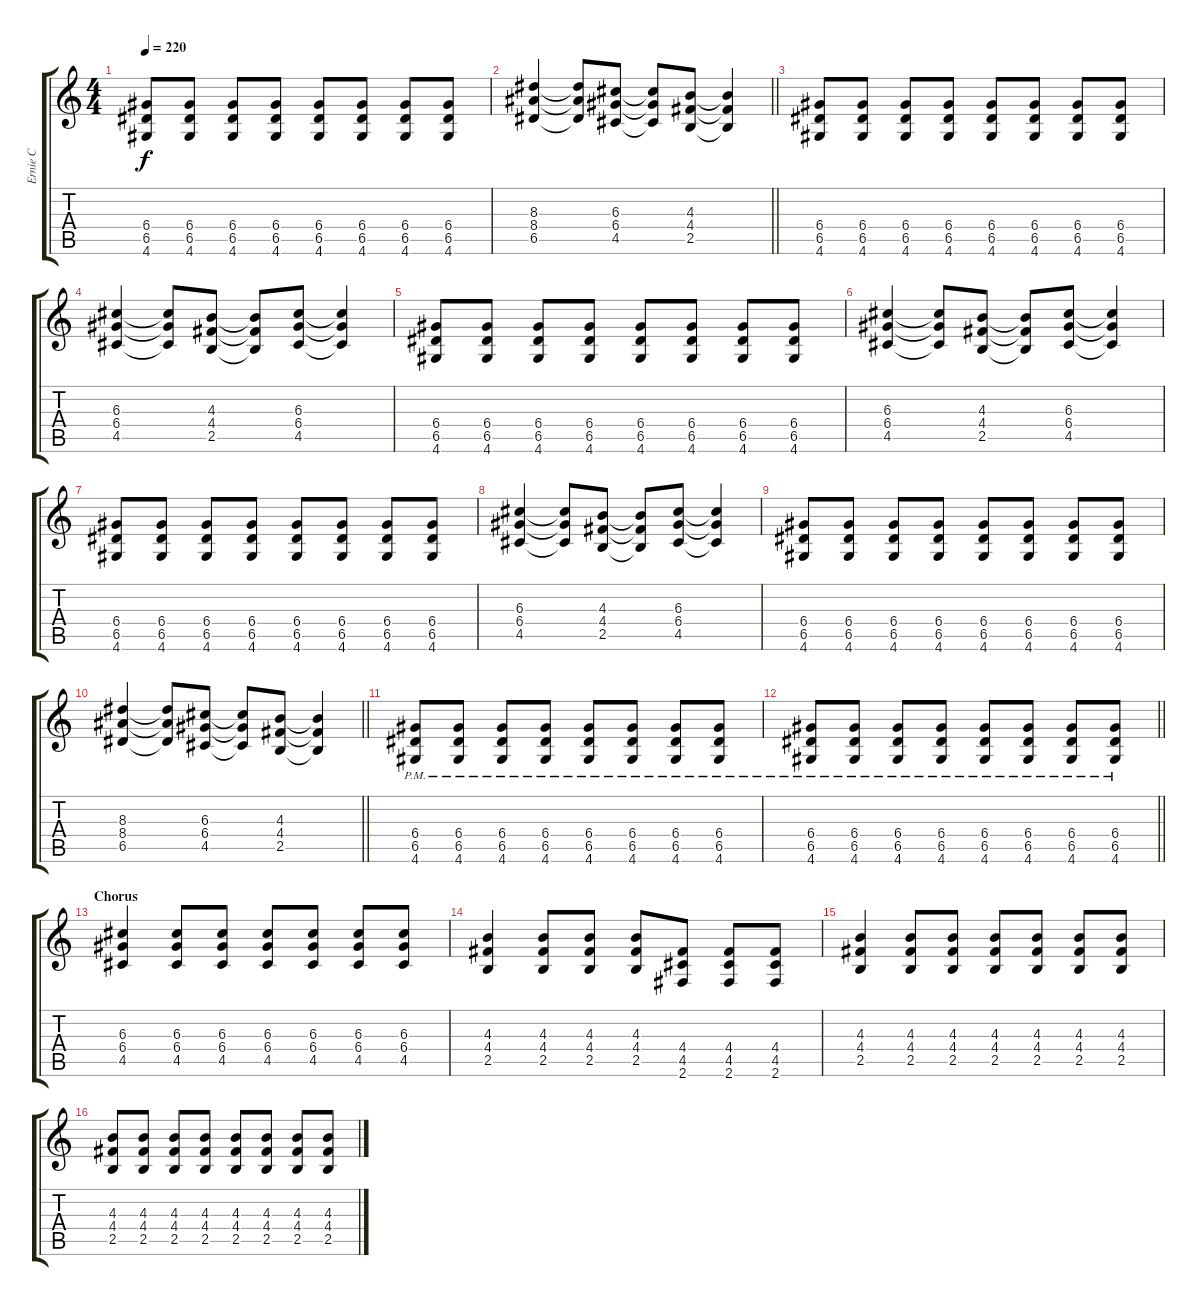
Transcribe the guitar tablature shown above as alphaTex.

\track ("Ernie C" "Ernie C") {instrument distortionguitar}
\staff {score tabs}
\tuning (E4 B3 G3 D3 A2 E2) {hide}
\ts (4 4)
\tempo 220
\clef g2
\ks c
(6.4 6.5 4.6).8{dy f} (6.4 6.5 4.6).8 (6.4 6.5 4.6).8 (6.4 6.5 4.6).8 (6.4 6.5 4.6).8 (6.4 6.5 4.6).8 (6.4 6.5 4.6).8 (6.4 6.5 4.6).8 |
\barLineRight lightlight
(8.3 8.4 6.5).4 (8.3{t} 8.4{t} 6.5{t}).8 (6.3 6.4 4.5).8 (6.3{t} 6.4{t} 4.5{t}).8 (4.3 4.4 2.5).8 (4.3{t} 4.4{t} 2.5{t}).4 |
(6.4 6.5 4.6).8 (6.4 6.5 4.6).8 (6.4 6.5 4.6).8 (6.4 6.5 4.6).8 (6.4 6.5 4.6).8 (6.4 6.5 4.6).8 (6.4 6.5 4.6).8 (6.4 6.5 4.6).8 |
(6.3 6.4 4.5).4 (6.3{t} 6.4{t} 4.5{t}).8 (4.3 4.4 2.5).8 (4.3{t} 4.4{t} 2.5{t}).8 (6.3 6.4 4.5).8 (6.3{t} 6.4{t} 4.5{t}).4 |
(6.4 6.5 4.6).8 (6.4 6.5 4.6).8 (6.4 6.5 4.6).8 (6.4 6.5 4.6).8 (6.4 6.5 4.6).8 (6.4 6.5 4.6).8 (6.4 6.5 4.6).8 (6.4 6.5 4.6).8 |
(6.3 6.4 4.5).4 (6.3{t} 6.4{t} 4.5{t}).8 (4.3 4.4 2.5).8 (4.3{t} 4.4{t} 2.5{t}).8 (6.3 6.4 4.5).8 (6.3{t} 6.4{t} 4.5{t}).4 |
(6.4 6.5 4.6).8 (6.4 6.5 4.6).8 (6.4 6.5 4.6).8 (6.4 6.5 4.6).8 (6.4 6.5 4.6).8 (6.4 6.5 4.6).8 (6.4 6.5 4.6).8 (6.4 6.5 4.6).8 |
(6.3 6.4 4.5).4 (6.3{t} 6.4{t} 4.5{t}).8 (4.3 4.4 2.5).8 (4.3{t} 4.4{t} 2.5{t}).8 (6.3 6.4 4.5).8 (6.3{t} 6.4{t} 4.5{t}).4 |
(6.4 6.5 4.6).8 (6.4 6.5 4.6).8 (6.4 6.5 4.6).8 (6.4 6.5 4.6).8 (6.4 6.5 4.6).8 (6.4 6.5 4.6).8 (6.4 6.5 4.6).8 (6.4 6.5 4.6).8 |
\barLineRight lightlight
(8.3 8.4 6.5).4 (8.3{t} 8.4{t} 6.5{t}).8 (6.3 6.4 4.5).8 (6.3{t} 6.4{t} 4.5{t}).8 (4.3 4.4 2.5).8 (4.3{t} 4.4{t} 2.5{t}).4 |
(6.4{pm} 6.5{pm} 4.6{pm}).8 (6.4{pm} 6.5{pm} 4.6{pm}).8 (6.4{pm} 6.5{pm} 4.6{pm}).8 (6.4{pm} 6.5{pm} 4.6{pm}).8 (6.4{pm} 6.5{pm} 4.6{pm}).8 (6.4{pm} 6.5{pm} 4.6{pm}).8 (6.4{pm} 6.5{pm} 4.6{pm}).8 (6.4{pm} 6.5{pm} 4.6{pm}).8 |
\barLineRight lightlight
(6.4{pm} 6.5{pm} 4.6{pm}).8 (6.4{pm} 6.5{pm} 4.6{pm}).8 (6.4{pm} 6.5{pm} 4.6{pm}).8 (6.4{pm} 6.5{pm} 4.6{pm}).8 (6.4{pm} 6.5{pm} 4.6{pm}).8 (6.4{pm} 6.5{pm} 4.6{pm}).8 (6.4{pm} 6.5{pm} 4.6{pm}).8 (6.4{pm} 6.5{pm} 4.6{pm}).8 |
\section ("" "Chorus")
(6.3 6.4 4.5).4 (6.3 6.4 4.5).8 (6.3 6.4 4.5).8 (6.3 6.4 4.5).8 (6.3 6.4 4.5).8 (6.3 6.4 4.5).8 (6.3 6.4 4.5).8 |
(4.3 4.4 2.5).4 (4.3 4.4 2.5).8 (4.3 4.4 2.5).8 (4.3 4.4 2.5).8 (4.4 4.5 2.6).8 (4.4 4.5 2.6).8 (4.4 4.5 2.6).8 |
(4.3 4.4 2.5).4 (4.3 4.4 2.5).8 (4.3 4.4 2.5).8 (4.3 4.4 2.5).8 (4.3 4.4 2.5).8 (4.3 4.4 2.5).8 (4.3 4.4 2.5).8 |
(4.3 4.4 2.5).8 (4.3 4.4 2.5).8 (4.3 4.4 2.5).8 (4.3 4.4 2.5).8 (4.3 4.4 2.5).8 (4.3 4.4 2.5).8 (4.3 4.4 2.5).8 (4.3 4.4 2.5).8
